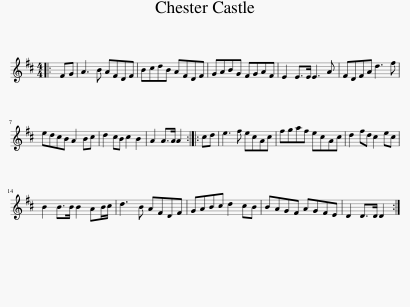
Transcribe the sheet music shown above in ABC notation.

X:1
L:1/8
M:4/4
I:linebreak $
K:D
V:1 treble
V:1
|: FG | A3 B AFDF | BcdB AFDF | GABG FGAF | E2 E>E E3 A | %5
 FDFA d3 f |$ edcB A2 Bc | d2 cB c2 B2 | A2 A>A A2 :: cd | %10
 e3 f ecAc | fgaf ecAc | d2 fd c2 ec |$ B2 B>B B2 AB/c/ | d3 B AFDF | %15
 GABc d2 cB | BAGF AGFE | D2 D>D D2 :| %18
